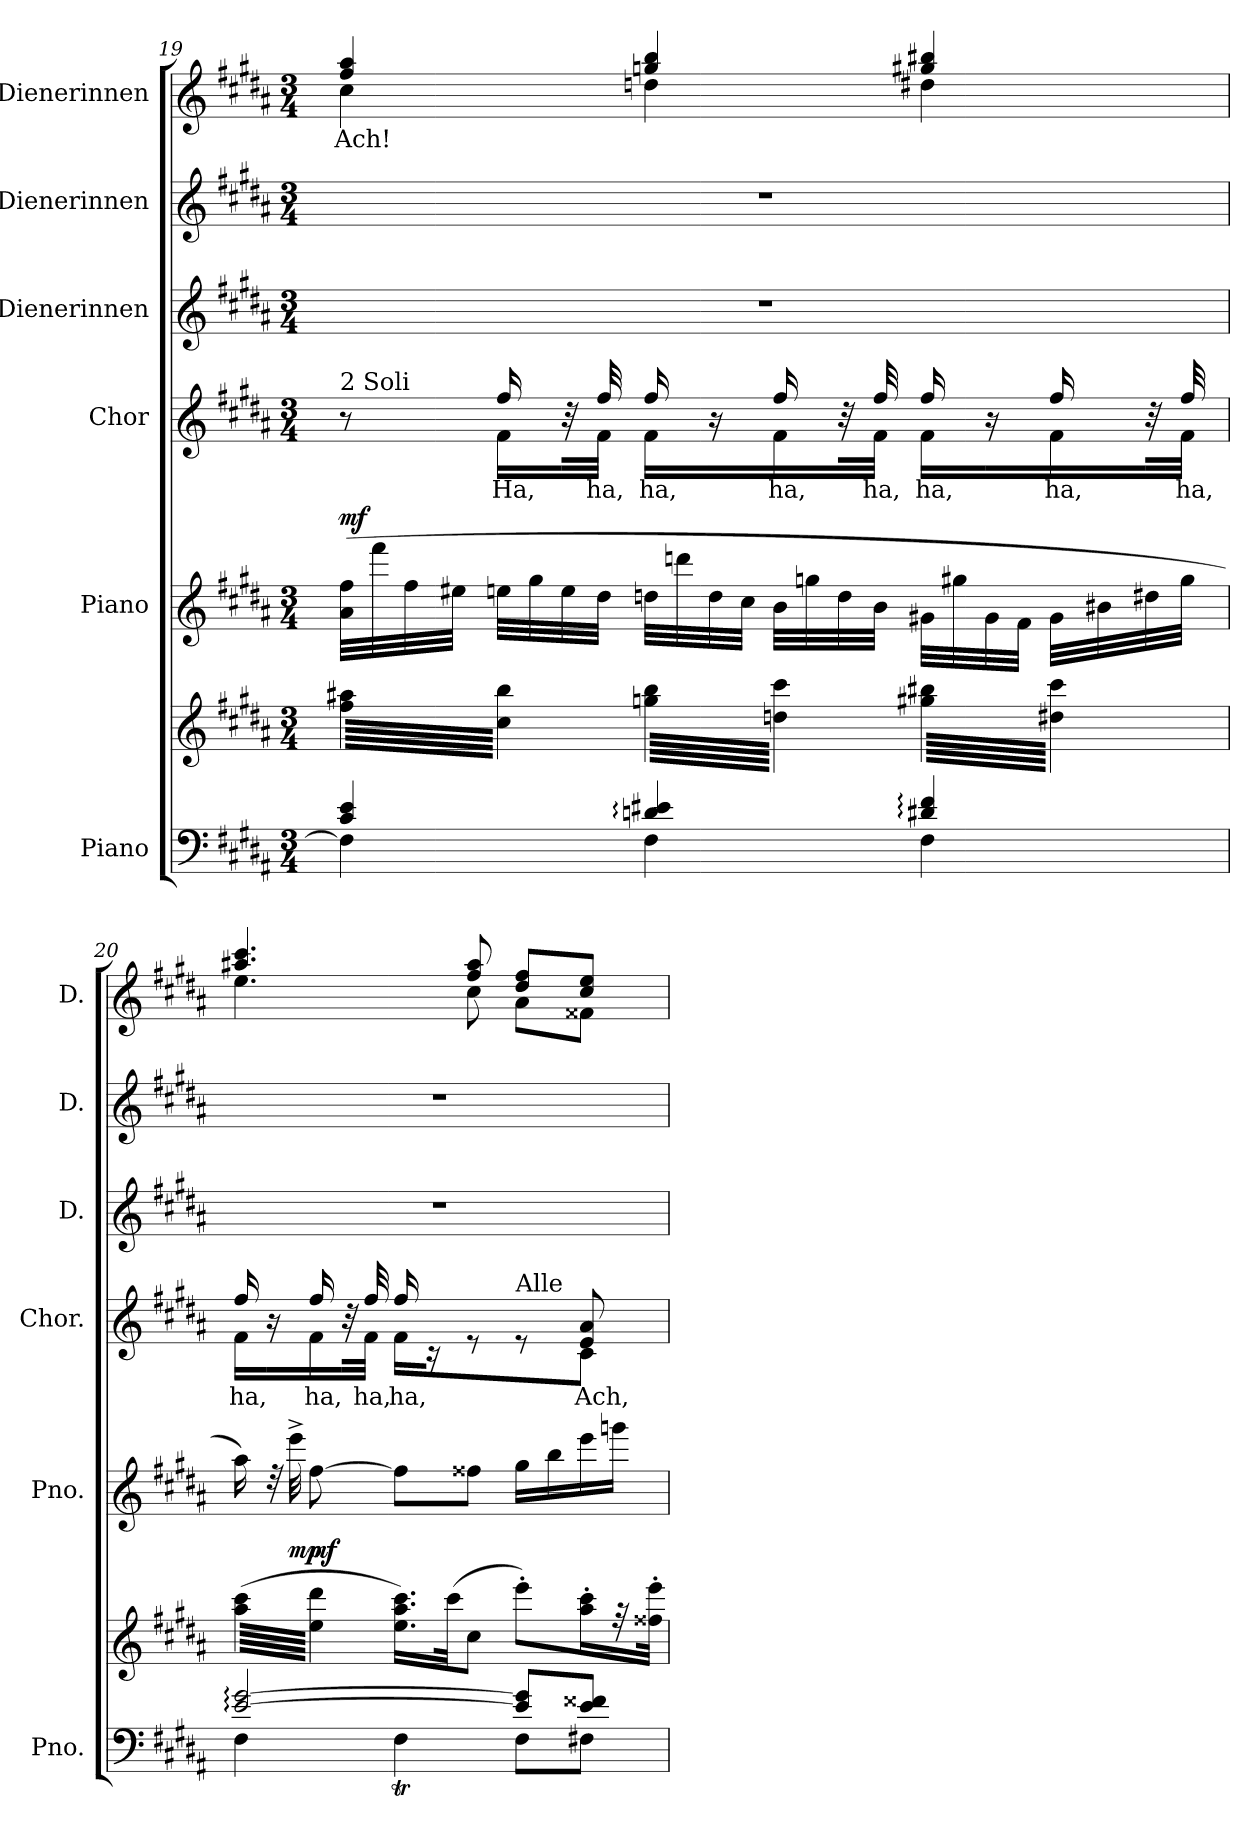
**kern	**kern	**kern	**dynam	**kern	**text	**kern	**kern	**kern	**text
*part6	*part6	*part5	*part5	*part4	*part4	*part3	*part2	*part1	*part1
*staff7	*staff6	*staff5	*staff5	*staff4	*staff4	*staff3	*staff2	*staff1	*staff1
*I"Piano	*	*I"Piano	*	*I"Chor	*	*I"Dienerinnen	*I"Dienerinnen	*I"Dienerinnen	*
*I'Pno.	*	*I'Pno.	*	*I'Chor.	*	*I'D.	*I'D.	*I'D.	*
*clefF4	*clefG2	*clefG2	*	*clefG2	*	*clefG2	*clefG2	*clefG2	*
*k[f#c#g#d#a#]	*k[f#c#g#d#a#]	*k[f#c#g#d#a#]	*	*k[f#c#g#d#a#]	*	*k[f#c#g#d#a#]	*k[f#c#g#d#a#]	*k[f#c#g#d#a#]	*
*M3/4	*M3/4	*M3/4	*	*M3/4	*	*M3/4	*M3/4	*M3/4	*
=19	=19	=19	=19	=19	=19	=19	=19	=19	=19
*^	*	*	*	*^	*	*	*	*	*
!	!	!	!	!	!LO:TX:a:t=2 Soli	!	!	!	!	!	!
!	!	!	!	!LO:DY:a	!	!	!	!	!	!	!LO:LY:b
*	*	*	*	*	*	*	*	*	*	*^	*
*	*	*tremolo	*	*	*	*	*	*	*	*	*	*
4c#/ 4e/	4F#\]	(>64ff#\ 64aa#X\LLLL	(>32a#\ 32ff#\LLL	mf	8r	8ryy	.	2.r	2.r	4ff#/ 4aa#/	4cc#\	Ach!
.	.	64cc#\ 64bb\)	.	.	.	.	.	.	.	.	.	.
.	.	64ff#\ 64aa#X\	32fff#\	.	.	.	.	.	.	.	.	.
.	.	64cc#\ 64bb\)	.	.	.	.	.	.	.	.	.	.
.	.	64ff#\ 64aa#X\	32ff#\	.	.	.	.	.	.	.	.	.
.	.	64cc#\ 64bb\)	.	.	.	.	.	.	.	.	.	.
.	.	64ff#\ 64aa#X\	32ee#X\JJJ	.	.	.	.	.	.	.	.	.
.	.	64cc#\ 64bb\)	.	.	.	.	.	.	.	.	.	.
!	!	!	!	!	!	!	!LO:LY:b	!	!	!	!	!
.	.	64ff#\ 64aa#X\	32een\LLL	.	16ff#/	16f#\LL	Ha,	.	.	.	.	.
.	.	64cc#\ 64bb\)	.	.	.	.	.	.	.	.	.	.
.	.	64ff#\ 64aa#X\	32gg#\	.	.	.	.	.	.	.	.	.
.	.	64cc#\ 64bb\)	.	.	.	.	.	.	.	.	.	.
.	.	64ff#\ 64aa#X\	32ee\	.	32r	32ryy	.	.	.	.	.	.
.	.	64cc#\ 64bb\)	.	.	.	.	.	.	.	.	.	.
!	!	!	!	!	!	!	!LO:LY:b	!	!	!	!	!
.	.	64ff#\ 64aa#X\	32dd#\JJJ	.	32ff#/	32f#\JJk	ha,	.	.	.	.	.
.	.	64cc#\ 64bb\)JJJJ	.	.	.	.	.	.	.	.	.	.
!	!	!	!	!	!	!	!LO:LY:b	!	!	!	!	!
4dn/: 4e#X/:	4F#\	(>64ggn\ 64bb\LLLL	32ddn\LLL	.	16ff#/	16f#\LL	ha,	.	.	4ggn/ 4bb/	4ddn\	.
.	.	64ddn\ 64ccc#\)	.	.	.	.	.	.	.	.	.	.
.	.	64ggn\ 64bb\	32dddn\	.	.	.	.	.	.	.	.	.
.	.	64ddn\ 64ccc#\)	.	.	.	.	.	.	.	.	.	.
.	.	64ggn\ 64bb\	32dd\	.	16r	16ryy	.	.	.	.	.	.
.	.	64ddn\ 64ccc#\)	.	.	.	.	.	.	.	.	.	.
.	.	64ggn\ 64bb\	32cc#\JJJ	.	.	.	.	.	.	.	.	.
.	.	64ddn\ 64ccc#\)	.	.	.	.	.	.	.	.	.	.
!	!	!	!	!	!	!	!LO:LY:b	!	!	!	!	!
.	.	64ggn\ 64bb\	32b\LLL	.	16ff#/	16f#\	ha,	.	.	.	.	.
.	.	64ddn\ 64ccc#\)	.	.	.	.	.	.	.	.	.	.
.	.	64ggn\ 64bb\	32ggn\	.	.	.	.	.	.	.	.	.
.	.	64ddn\ 64ccc#\)	.	.	.	.	.	.	.	.	.	.
.	.	64ggn\ 64bb\	32dd\	.	32r	32ryy	.	.	.	.	.	.
.	.	64ddn\ 64ccc#\)	.	.	.	.	.	.	.	.	.	.
!	!	!	!	!	!	!	!LO:LY:b	!	!	!	!	!
.	.	64ggn\ 64bb\	32b\JJJ	.	32ff#/	32f#\JJk	ha,	.	.	.	.	.
.	.	64ddn\ 64ccc#\)JJJJ	.	.	.	.	.	.	.	.	.	.
!	!	!	!	!	!	!	!LO:LY:b	!	!	!	!	!
4d#X/: 4f#/:	4F#\	(>64gg#X\ 64bb#X\LLLL	32g#X\LLL	.	16ff#/	16f#\LL	ha,	.	.	4gg#X/ 4bb#X/	4dd#X\	.
.	.	64dd#X\ 64ccc#\)	.	.	.	.	.	.	.	.	.	.
.	.	64gg#X\ 64bb#X\	32gg#X\	.	.	.	.	.	.	.	.	.
.	.	64dd#X\ 64ccc#\)	.	.	.	.	.	.	.	.	.	.
.	.	64gg#X\ 64bb#X\	32g#\	.	16r	16ryy	.	.	.	.	.	.
.	.	64dd#X\ 64ccc#\)	.	.	.	.	.	.	.	.	.	.
.	.	64gg#X\ 64bb#X\	32f#\JJJ	.	.	.	.	.	.	.	.	.
.	.	64dd#X\ 64ccc#\)	.	.	.	.	.	.	.	.	.	.
!	!	!	!	!	!	!	!LO:LY:b	!	!	!	!	!
.	.	64gg#X\ 64bb#X\	32g#\LLL	.	16ff#/	16f#\	ha,	.	.	.	.	.
.	.	64dd#X\ 64ccc#\)	.	.	.	.	.	.	.	.	.	.
.	.	64gg#X\ 64bb#X\	32b#X\	.	.	.	.	.	.	.	.	.
.	.	64dd#X\ 64ccc#\)	.	.	.	.	.	.	.	.	.	.
.	.	64gg#X\ 64bb#X\	32dd#X\	.	32r	32ryy	.	.	.	.	.	.
.	.	64dd#X\ 64ccc#\)	.	.	.	.	.	.	.	.	.	.
!	!	!	!	!	!	!	!LO:LY:b	!	!	!	!	!
.	.	64gg#X\ 64bb#X\	32gg#\JJJ	.	32ff#/	32f#\JJk	ha,	.	.	.	.	.
.	.	64dd#X\ 64ccc#\)JJJJ	.	.	.	.	.	.	.	.	.	.
=20	=20	=20	=20	=20	=20	=20	=20	=20	=20	=20	=20	=20
!	!	!	!	!	!	!	!LO:LY:b	!	!	!	!	!
[2e/: [2g#/:	4F#\	(>64aa#\ 64ccc#\LLLL	16aa#\)	.	16ff#/	16f#\LL	ha,	2.r	2.r	4.aa#X/ 4.ccc#/	4.ee\	.
.	.	64ee\ 64ddd#\	.	.	.	.	.	.	.	.	.	.
.	.	64aa#\ 64ccc#\	.	.	.	.	.	.	.	.	.	.
.	.	64ee\ 64ddd#\	.	.	.	.	.	.	.	.	.	.
.	.	64aa#\ 64ccc#\	32rdd	.	16r	16ryy	.	.	.	.	.	.
.	.	64ee\ 64ddd#\	.	.	.	.	.	.	.	.	.	.
!	!	!	!	!LO:DY:b	!	!	!	!	!	!	!	!
.	.	64aa#\ 64ccc#\	32eee^\	mp	.	.	.	.	.	.	.	.
.	.	64ee\ 64ddd#\	.	.	.	.	.	.	.	.	.	.
!	!	!	!	!LO:DY:b	!	!	!LO:LY:b	!	!	!	!	!
.	.	64aa#\ 64ccc#\	[8ff#\	mf	16ff#/	16f#\	ha,	.	.	.	.	.
.	.	64ee\ 64ddd#\	.	.	.	.	.	.	.	.	.	.
.	.	64aa#\ 64ccc#\	.	.	.	.	.	.	.	.	.	.
.	.	64ee\ 64ddd#\	.	.	.	.	.	.	.	.	.	.
.	.	64aa#\ 64ccc#\	.	.	32r	32ryy	.	.	.	.	.	.
.	.	64ee\ 64ddd#\	.	.	.	.	.	.	.	.	.	.
!	!	!	!	!	!	!	!LO:LY:b	!	!	!	!	!
.	.	64aa#\ 64ccc#\	.	.	32ff#/	32f#\JJk	ha,	.	.	.	.	.
.	.	64ee\ 64ddd#\JJJJ	.	.	.	.	.	.	.	.	.	.
*	*	*Xtremolo	*	*	*	*	*	*	*	*	*	*
!	!	!	!	!	!	!	!LO:LY:b	!	!	!	!	!
.	4F#T\	16.ee\ 16.aa#\ 16.ccc#\LL)	8ff#\L]	.	16ff#/	16f#\KL	ha,	.	.	.	.	.
.	.	.	.	.	.	.	.	.	.	.	.	.
.	.	.	.	.	.	.	.	.	.	.	.	.
.	.	.	.	.	.	.	.	.	.	.	.	.
.	.	.	.	.	16rc	16ryy	.	.	.	.	.	.
.	.	.	.	.	.	.	.	.	.	.	.	.
.	.	(>32ccc#\JK	.	.	.	.	.	.	.	.	.	.
.	.	.	.	.	.	.	.	.	.	.	.	.
*	*	*	*	*	*v	*v	*	*	*	*	*	*
.	.	8cc#\J	8ff##X\J	.	8re	.	.	.	8ff#/ 8aa#/	8cc#\	.
!	!	!	!	!	!LO:TX:a:t=Alle	!	!	!	!	!	!
8e/] 8g#/]L	8F#\L	8eee'\L)	16gg#\LL	.	8re	.	.	.	8dd#/ 8ff#/L	8a#\L	.
.	.	.	16bb\	.	.	.	.	.	.	.	.
*	*	*	*	*	*^	*	*	*	*	*	*
!	!	!	!	!	!	!	!LO:LY:b	!	!	!	!	!
8e/ 8f##X/J	8F#X\J	16aa#\' 16ccc#\'L	16eee\	.	8e/ 8a#/	8c#\J	Ach,	.	.	8cc#/ 8ee/J	8f##X\J	.
.	.	32rff	16gggn\JJ	.	.	.	.	.	.	.	.	.
.	.	32ff##X\' 32eee\'JJk	.	.	.	.	.	.	.	.	.	.
*v	*v	*	*	*	*v	*v	*	*	*	*v	*v	*
=	=	=	=	=	=	=	=	=	=
*-	*-	*-	*-	*-	*-	*-	*-	*-	*-
